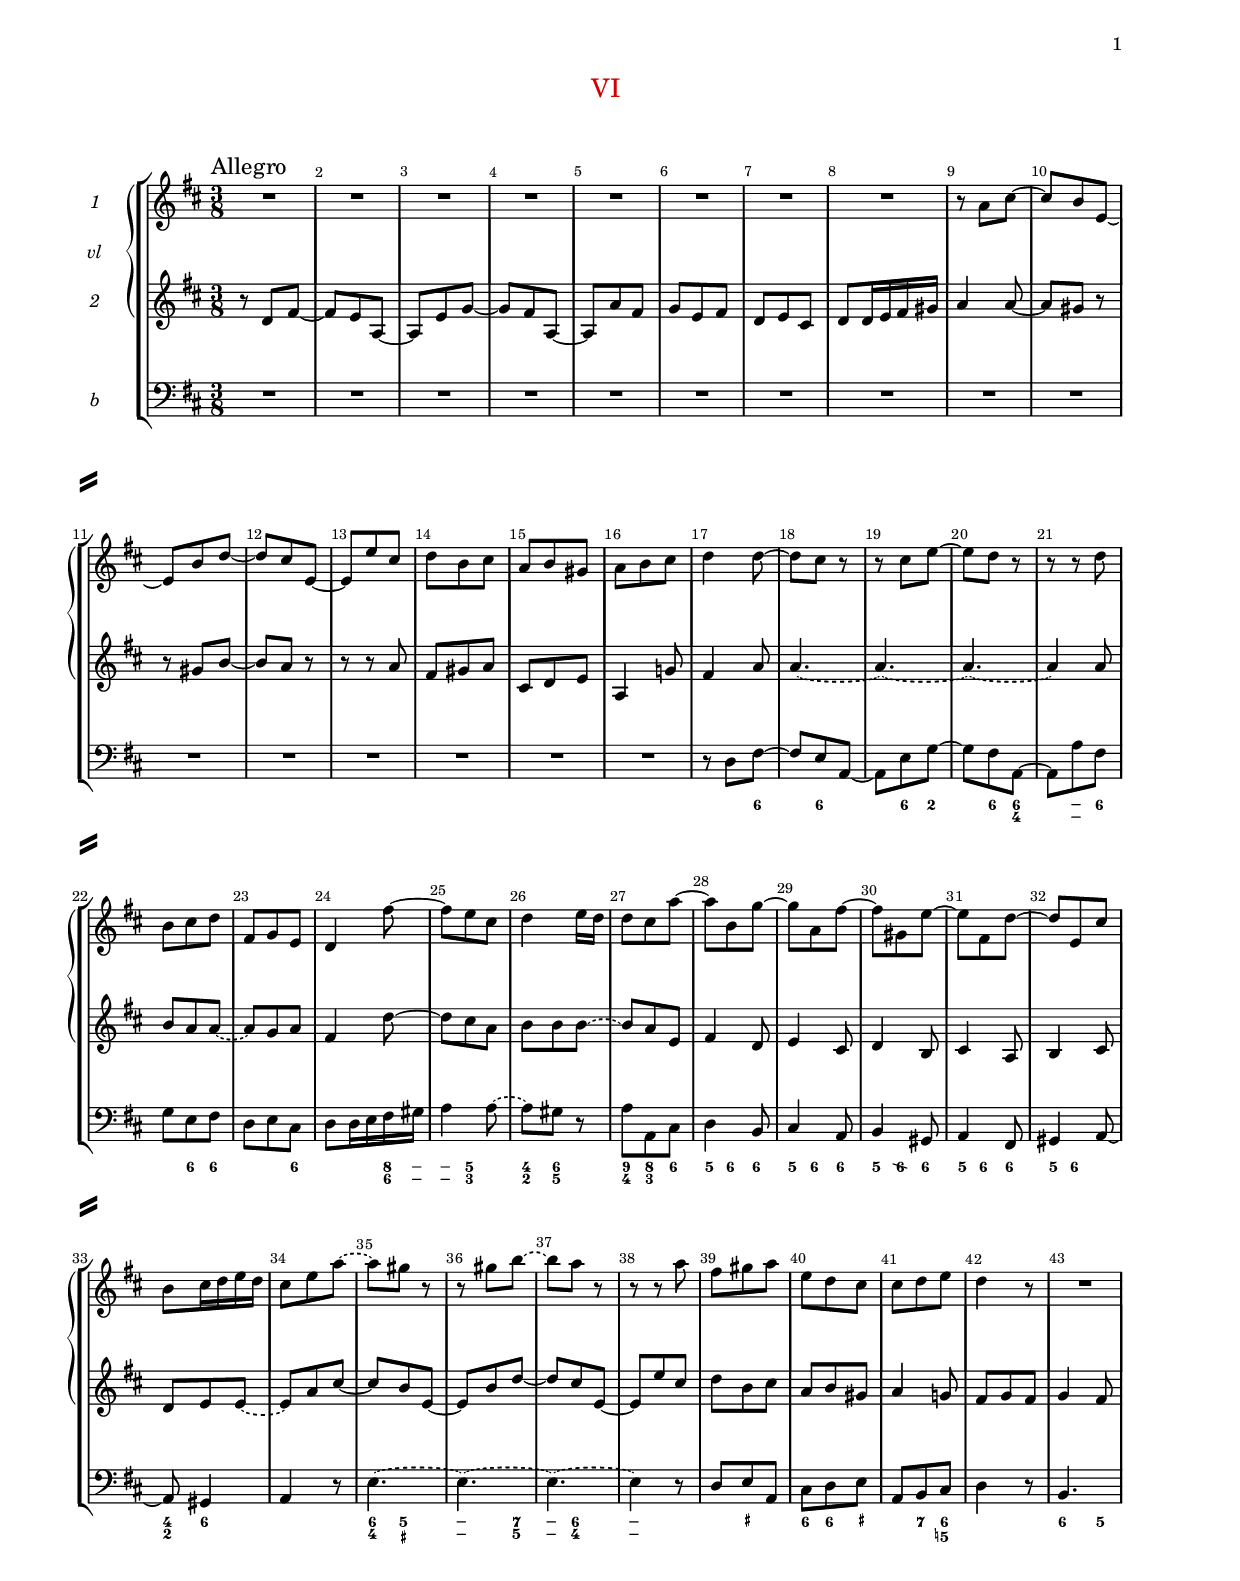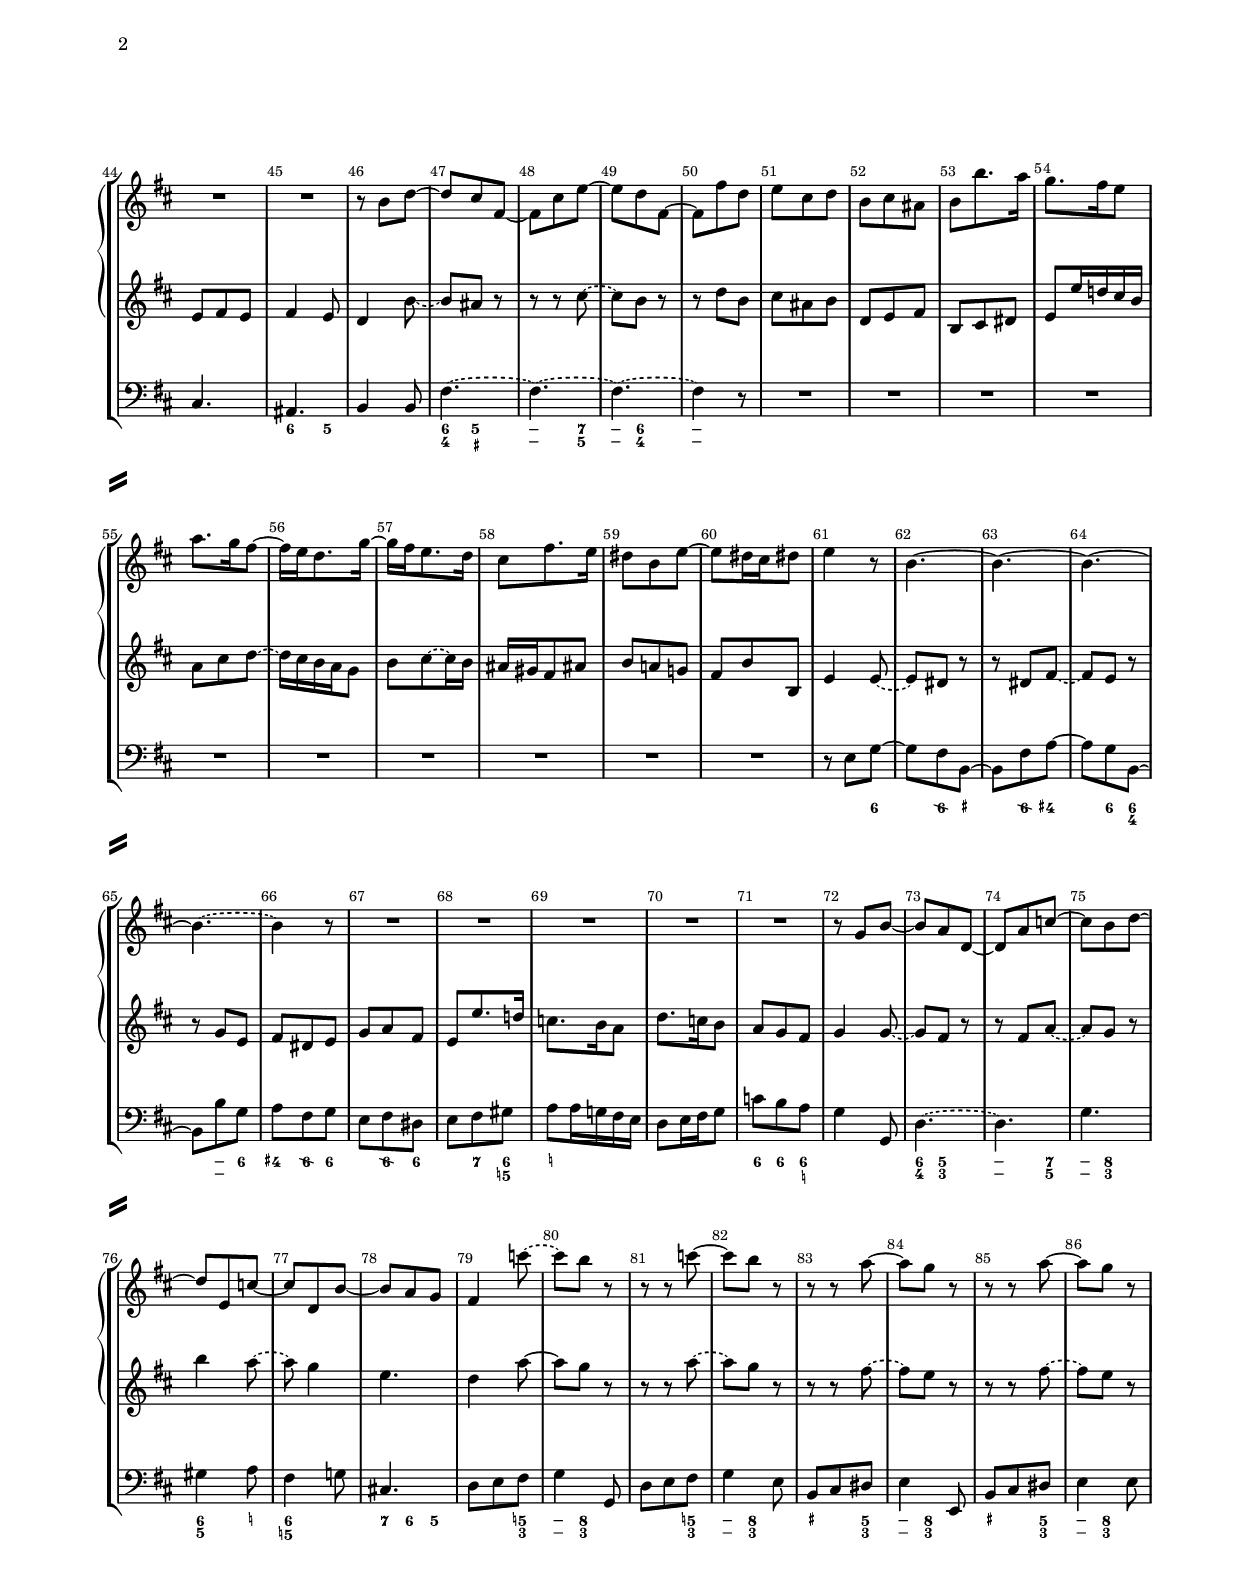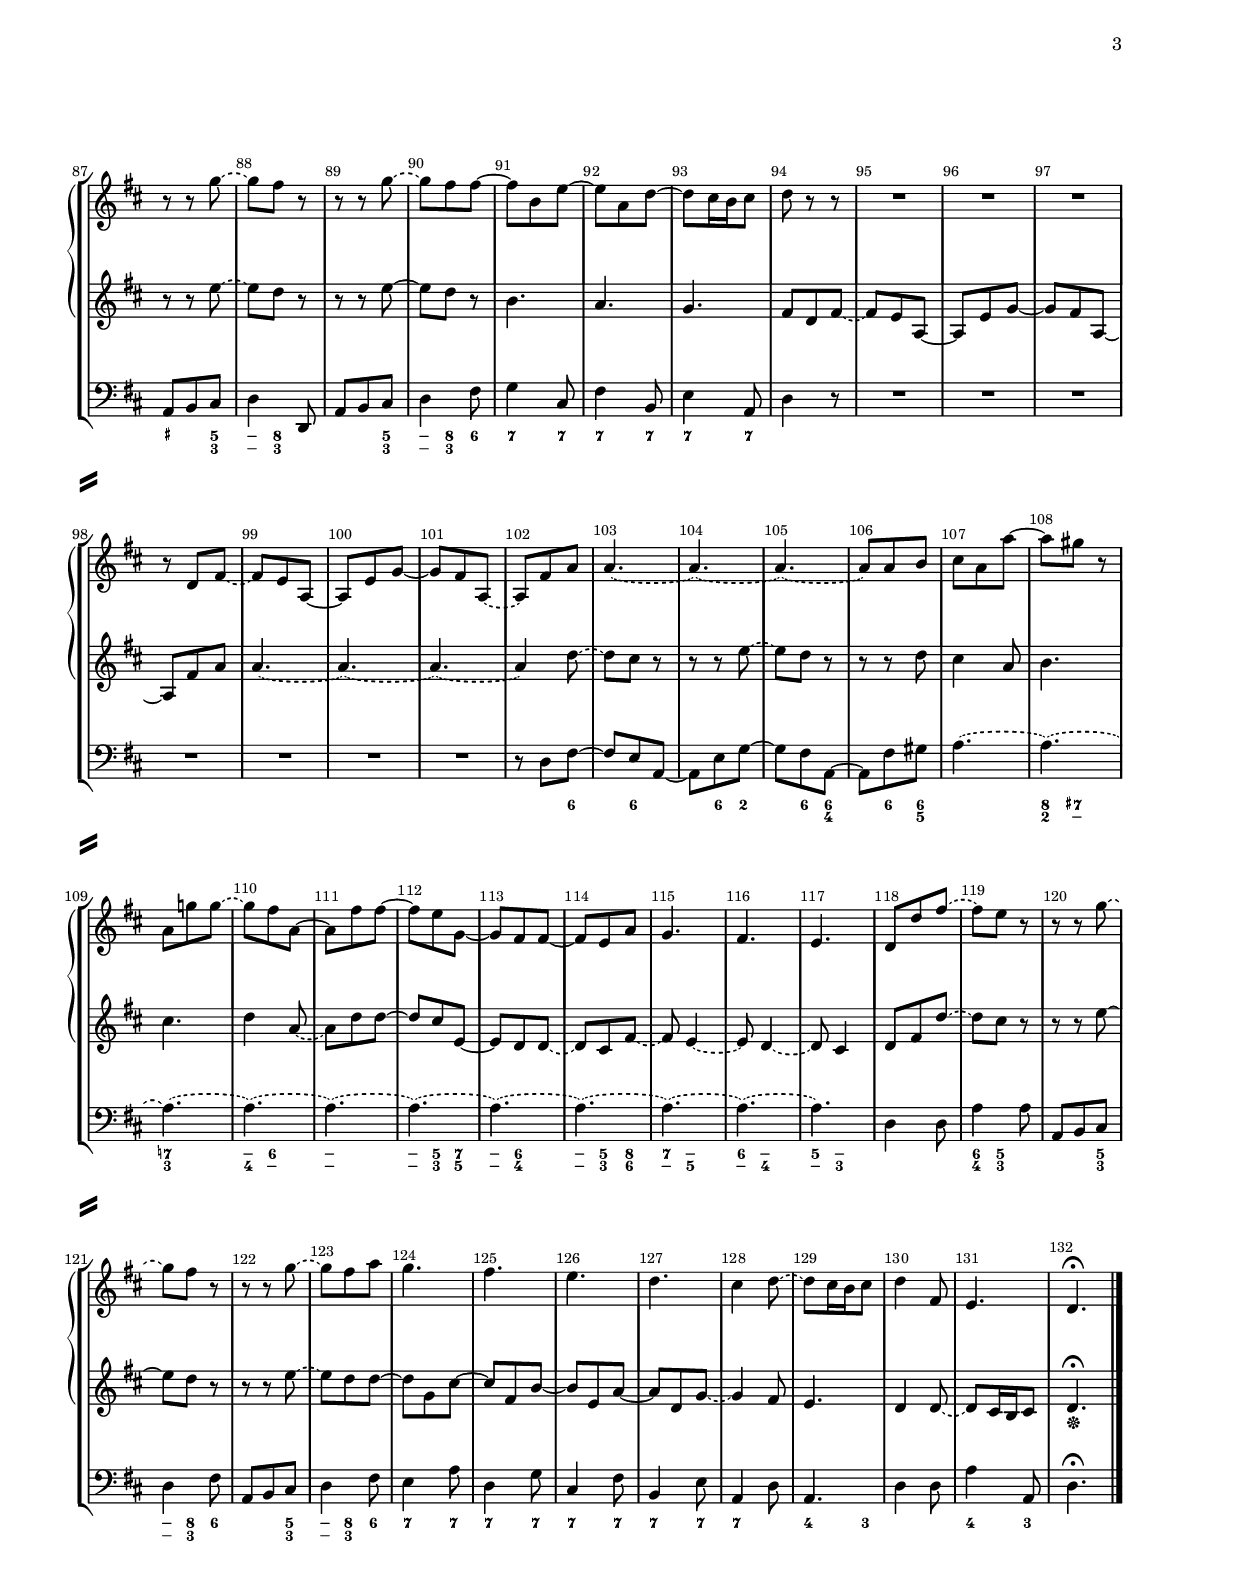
\version "2.22.0"

\include "../definitions.ly"

\paper {
  % #(define (page-post-process layout pages) (ly:create-toc-file layout pages))
}

#(set-global-staff-size 15.87)

\book {
  % \bookpart {
  %   \header {
  %     number = "I"
  %   }
  %   \paper { indent = 2\cm }
  %   \tocSection "1" "Allabreve"
  %   \score {
  %     <<
  %       \new StaffGroup <<
  %         \new GrandStaff \with { \smallGroupDistance } <<
  %           \set GrandStaff.instrumentName = "Violino"
  %           \new Staff {
  %             \set Staff.instrumentName = "I"
  %             \IViolinoI
  %           }
  %           \new Staff {
  %             \set Staff.instrumentName = "II"
  %             \IViolinoII
  %           }
  %         >>
  %         \new Staff {
  %           \set Staff.instrumentName = "Basso"
  %           % \transpose c c,
  %           \IBassi
  %         }
  %       >>
  %       \new FiguredBass { \IBassFigures }
  %     >>
  %     \layout { }
  %     \midi { \tempo 2 = 120 }
  %   }
  % }
  % \bookpart {
  %   \header {
  %     number = "II"
  %   }
  %   \tocSection "2" "Allegro"
  %   \score {
  %     <<
  %       \new StaffGroup <<
  %         \new GrandStaff \with { \smallGroupDistance } <<
  %           \set GrandStaff.instrumentName = "vl"
  %           \new Staff {
  %             \set Staff.instrumentName = "1"
  %             \IIViolinoI
  %           }
  %           \new Staff {
  %             \set Staff.instrumentName = "2"
  %             \IIViolinoII
  %           }
  %         >>
  %         \new Staff {
  %           \set Staff.instrumentName = "b"
  %           % \transpose c c,
  %           \IIBassi
  %         }
  %       >>
  %       \new FiguredBass { \IIBassFigures }
  %     >>
  %     \layout { }
  %     \midi { \tempo 4 = 130 }
  %   }
  % }
  % \bookpart {
  %   \header {
  %     number = "III"
  %   }
  %   \tocSection "3" "Allegro"
  %   \score {
  %     <<
  %       \new StaffGroup <<
  %         \new GrandStaff \with { \smallGroupDistance } <<
  %           \set GrandStaff.instrumentName = "vl"
  %           \new Staff {
  %             \set Staff.instrumentName = "1"
  %             \IIIViolinoI
  %           }
  %           \new Staff {
  %             \set Staff.instrumentName = "2"
  %             \IIIViolinoII
  %           }
  %         >>
  %         \new Staff {
  %           \set Staff.instrumentName = "b"
  %           % \transpose c c,
  %           \IIIBassi
  %         }
  %       >>
  %       \new FiguredBass { \IIIBassFigures }
  %     >>
  %     \layout { }
  %     \midi { \tempo 2 = 130 }
  %   }
  % }
  % \bookpart {
  %   \header {
  %     number = "IV"
  %   }
  %   \tocSection "4" "Presto"
  %   \score {
  %     <<
  %       \new StaffGroup <<
  %         \new GrandStaff \with { \smallGroupDistance } <<
  %           \set GrandStaff.instrumentName = "vl"
  %           \new Staff {
  %             \set Staff.instrumentName = "1"
  %             \IVViolinoI
  %           }
  %           \new Staff {
  %             \set Staff.instrumentName = "2"
  %             \IVViolinoII
  %           }
  %         >>
  %         \new Staff {
  %           \set Staff.instrumentName = "b"
  %           % \transpose c c,
  %           \IVBassi
  %         }
  %       >>
  %       \new FiguredBass { \IVBassFigures }
  %     >>
  %     \layout { }
  %     \midi { \tempo 1 = 60 }
  %   }
  % }
  % \bookpart {
  %   \header {
  %     number = "V"
  %   }
  %   \tocSection "5" "Allegro"
  %   \score {
  %     <<
  %       \new StaffGroup <<
  %         \new GrandStaff \with { \smallGroupDistance } <<
  %           \set GrandStaff.instrumentName = "vl"
  %           \new Staff {
  %             \set Staff.instrumentName = "1"
  %             \VViolinoI
  %           }
  %           \new Staff {
  %             \set Staff.instrumentName = "2"
  %             \VViolinoII
  %           }
  %         >>
  %         \new Staff {
  %           \set Staff.instrumentName = "b"
  %           % \transpose c c,
  %           \VBassi
  %         }
  %       >>
  %       \new FiguredBass { \VBassFigures }
  %     >>
  %     \layout { }
  %     \midi { \tempo 4 = 60 }
  %   }
  % }
  \bookpart {
    \header {
      number = "VI"
    }
    \tocSection "6" "Allegro"
    \score {
      <<
        \new StaffGroup <<
          \new GrandStaff \with { \smallGroupDistance } <<
            \set GrandStaff.instrumentName = "vl"
            \new Staff {
              \set Staff.instrumentName = "1"
              \VIViolinoI
            }
            \new Staff {
              \set Staff.instrumentName = "2"
              \VIViolinoII
            }
          >>
          \new Staff {
            \set Staff.instrumentName = "b"
            % \transpose c c,
            \VIBassi
          }
        >>
        \new FiguredBass { \VIBassFigures }
      >>
      \layout { }
      \midi { \tempo 4. = 80 }
    }
  }
}
